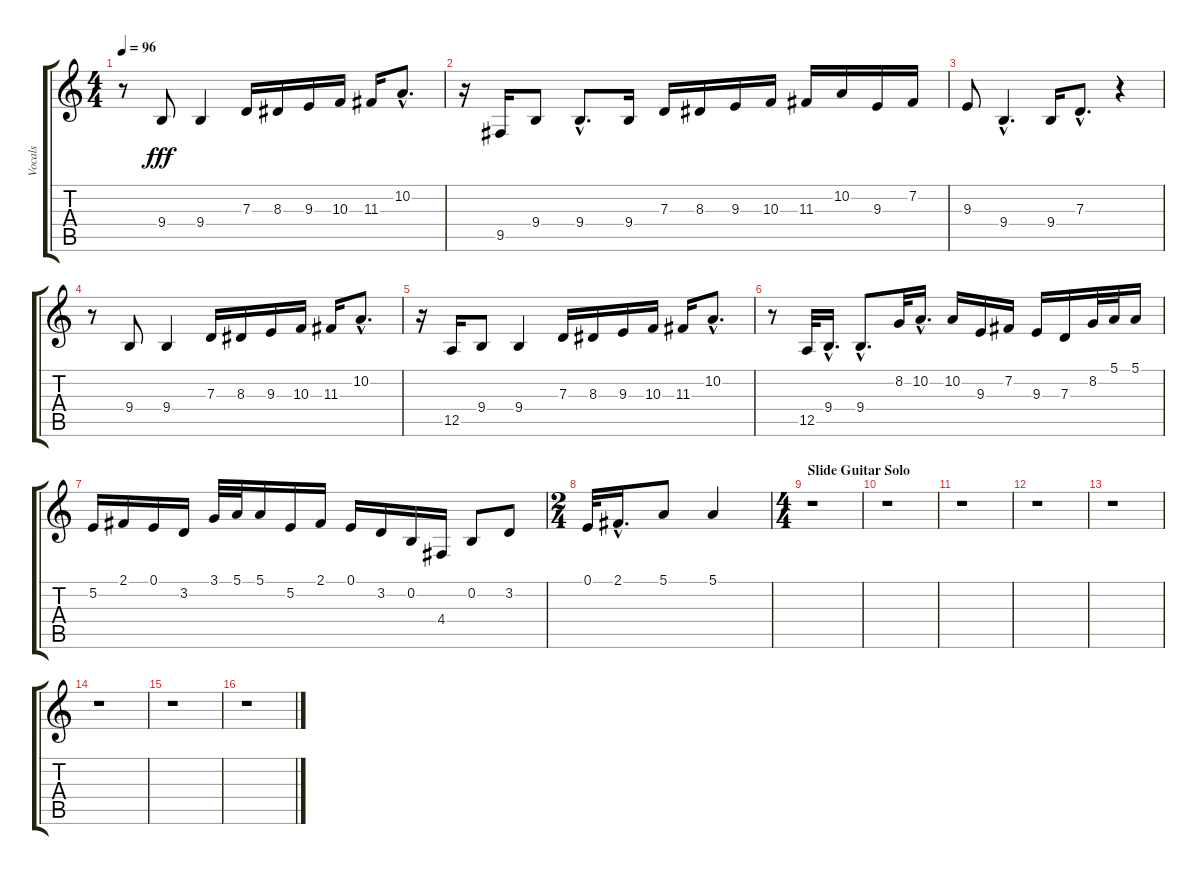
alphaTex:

\track ("Vocals" "Vocals") {instrument tenorsax}
\staff {score tabs}
\tuning (E4 B3 G3 D3 A2 E2) {hide}
\ts (4 4)
\tempo 96
\clef g2
\ks c
r.8{dy fff} 9.4.8 9.4.4 7.3.16 8.3.16 9.3.16 10.3.16 11.3.16 10.2{hac}.8{d} |
r.16 9.5.16 9.4.8 9.4{hac}.8{d} 9.4.16 7.3.16 8.3.16 9.3.16 10.3.16 11.3.16 10.2.16 9.3.16 7.2.16 |
9.3.8 9.4{hac}.4{d} 9.4.16 7.3{hac}.8{d} r.4 |
r.8 9.4.8 9.4.4 7.3.16 8.3.16 9.3.16 10.3.16 11.3.16 10.2{hac}.8{d} |
r.16 12.5.16 9.4.8 9.4.4 7.3.16 8.3.16 9.3.16 10.3.16 11.3.16 10.2{hac}.8{d} |
r.8 12.5.32 9.4{hac}.16{d} 9.4{hac}.8{d} 8.2.32 10.2{hac}.16{d} 10.2.16 9.3.16 7.2.16 9.3.16 7.3.16 8.2.32 5.1.32 5.1.16 |
5.2.16 2.1.16 0.1.16 3.2.16 3.1.32 5.1.32 5.1.16 5.2.16 2.1.16 0.1.16 3.2.16 0.2.16 4.4.16 0.2.8 3.2.8 |
\ts (2 4)
0.1.32 2.1{hac}.16{d} 5.1.8 5.1.4 |
\ts (4 4)
\section ("" "Slide Guitar Solo")
r.1 |
r.1 |
r.1 |
r.1 |
r.1 |
r.1 |
r.1 |
r.1
